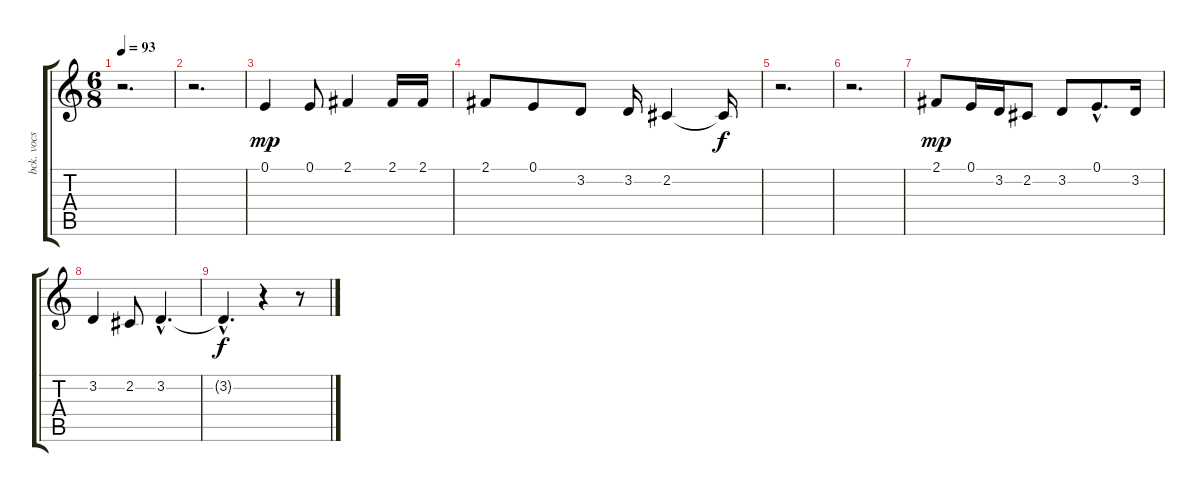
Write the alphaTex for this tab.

\track ("bck. vocs" "bck. vocs") {instrument stringensemble1}
\staff {score tabs}
\tuning (E4 B3 G3 D3 A2 E2) {hide}
\ts (6 8)
\tempo 93
\clef g2
\ks c
r.2{d dy mp} |
r.2{d} |
0.1.4 0.1.8 2.1.4 2.1.16 2.1.16 |
2.1.8 0.1.8 3.2.8 3.2.16 2.2.4 2.2{t}.16{dy f} |
r.2{d} |
r.2{d} |
2.1.8{dy mp} 0.1.16 3.2.16 2.2.8 3.2.8 0.1{hac}.8{d} 3.2.16 |
3.2.4 2.2.8 3.2{hac}.4{d} |
3.2{hac t}.4{d dy f} r.4 r.8
